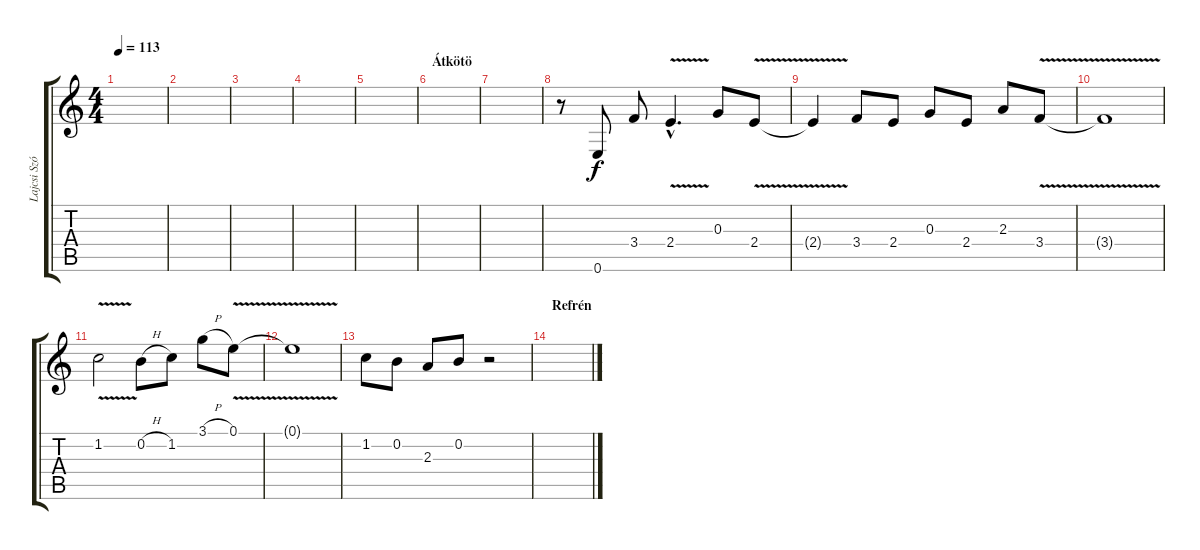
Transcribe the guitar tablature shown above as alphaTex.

\track ("Lajcsi Szóló" "Lajcsi Szó") {instrument overdrivenguitar}
\staff {score tabs}
\tuning (E4 B3 G3 D3 A2 E2) {hide}
\ts (4 4)
\tempo 113
\clef g2
\ks c
|
|
|
|
|
\section ("" "Átkötö")
|
|
r.8 0.6.8 3.4.8 2.4{v hac}.4{d} 0.3.8 2.4{v}.8 |
2.4{t}.4 3.4.8 2.4.8 0.3.8 2.4.8 2.3.8 3.4{v}.8 |
3.4{t}.1 |
1.2{v}.2 0.2{h}.8 1.2.8 3.1{h}.8 0.1{v}.8 |
0.1{t}.1 |
1.2.8 0.2.8 2.3.8 0.2.8 r.2 |
\section ("" "Refrén")
